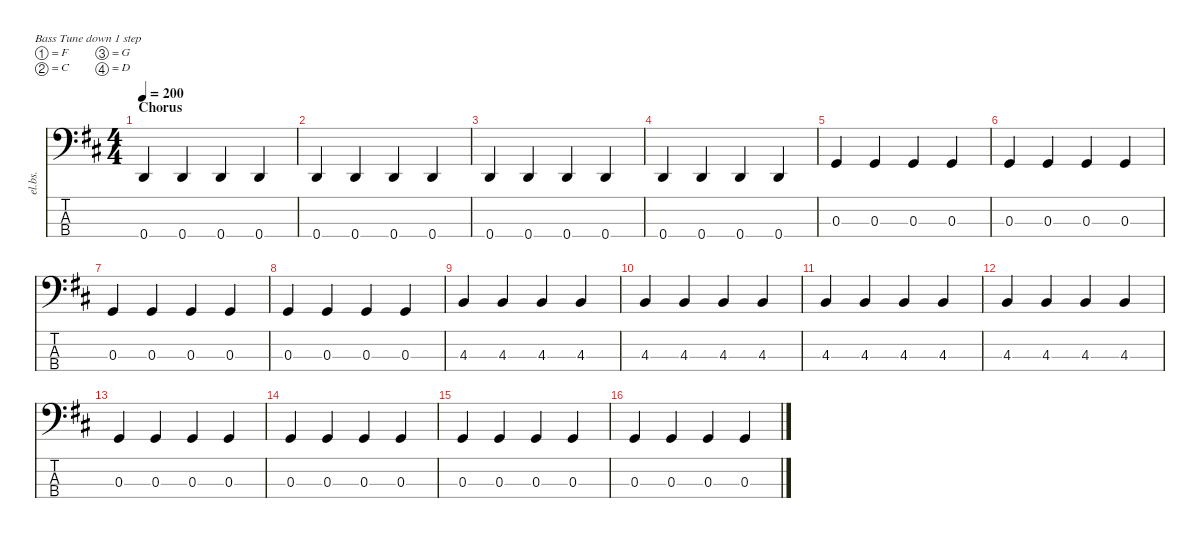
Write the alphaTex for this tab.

\defaultSystemsLayout 4
\hideDynamics
\bracketExtendMode nobrackets
\otherSystemsTrackNameOrientation horizontal
\track ("Bass Guitar" "el.bs.") {instrument electricbassfinger}
\staff {score tabs}
\tuning (F2 C2 G1 D1)
\ts (4 4)
\section ("" "Chorus")
\tempo 200
\clef f4
\ks d
0.4{acc forcenatural}.4{dy ff beam Up} 0.4{acc forcenatural}.4{beam Up} 0.4{acc forcenatural}.4{beam Up} 0.4{acc forcenatural}.4{beam Up} |
0.4{acc forcenatural}.4{beam Up} 0.4{acc forcenatural}.4{beam Up} 0.4{acc forcenatural}.4{beam Up} 0.4{acc forcenatural}.4{beam Up} |
0.4{acc forcenatural}.4{beam Up} 0.4{acc forcenatural}.4{beam Up} 0.4{acc forcenatural}.4{beam Up} 0.4{acc forcenatural}.4{beam Up} |
0.4{acc forcenatural}.4{beam Up} 0.4{acc forcenatural}.4{beam Up} 0.4{acc forcenatural}.4{beam Up} 0.4{acc forcenatural}.4{beam Up} |
0.3{acc forcenatural}.4{beam Up} 0.3{acc forcenatural}.4{beam Up} 0.3{acc forcenatural}.4{beam Up} 0.3{acc forcenatural}.4{beam Up} |
0.3{acc forcenatural}.4{beam Up} 0.3{acc forcenatural}.4{beam Up} 0.3{acc forcenatural}.4{beam Up} 0.3{acc forcenatural}.4{beam Up} |
0.3{acc forcenatural}.4{beam Up} 0.3{acc forcenatural}.4{beam Up} 0.3{acc forcenatural}.4{beam Up} 0.3{acc forcenatural}.4{beam Up} |
0.3{acc forcenatural}.4{beam Up} 0.3{acc forcenatural}.4{beam Up} 0.3{acc forcenatural}.4{beam Up} 0.3{acc forcenatural}.4{beam Up} |
4.3{acc forcenatural}.4{beam Up} 4.3{acc forcenatural}.4{beam Up} 4.3{acc forcenatural}.4{beam Up} 4.3{acc forcenatural}.4{beam Up} |
4.3{acc forcenatural}.4{beam Up} 4.3{acc forcenatural}.4{beam Up} 4.3{acc forcenatural}.4{beam Up} 4.3{acc forcenatural}.4{beam Up} |
4.3{acc forcenatural}.4{beam Up} 4.3{acc forcenatural}.4{beam Up} 4.3{acc forcenatural}.4{beam Up} 4.3{acc forcenatural}.4{beam Up} |
4.3{acc forcenatural}.4{beam Up} 4.3{acc forcenatural}.4{beam Up} 4.3{acc forcenatural}.4{beam Up} 4.3{acc forcenatural}.4{beam Up} |
0.3{acc forcenatural}.4{beam Up} 0.3{acc forcenatural}.4{beam Up} 0.3{acc forcenatural}.4{beam Up} 0.3{acc forcenatural}.4{beam Up} |
0.3{acc forcenatural}.4{beam Up} 0.3{acc forcenatural}.4{beam Up} 0.3{acc forcenatural}.4{beam Up} 0.3{acc forcenatural}.4{beam Up} |
0.3{acc forcenatural}.4{beam Up} 0.3{acc forcenatural}.4{beam Up} 0.3{acc forcenatural}.4{beam Up} 0.3{acc forcenatural}.4{beam Up} |
0.3{acc forcenatural}.4{beam Up} 0.3{acc forcenatural}.4{beam Up} 0.3{acc forcenatural}.4{beam Up} 0.3{acc forcenatural}.4{beam Up}
